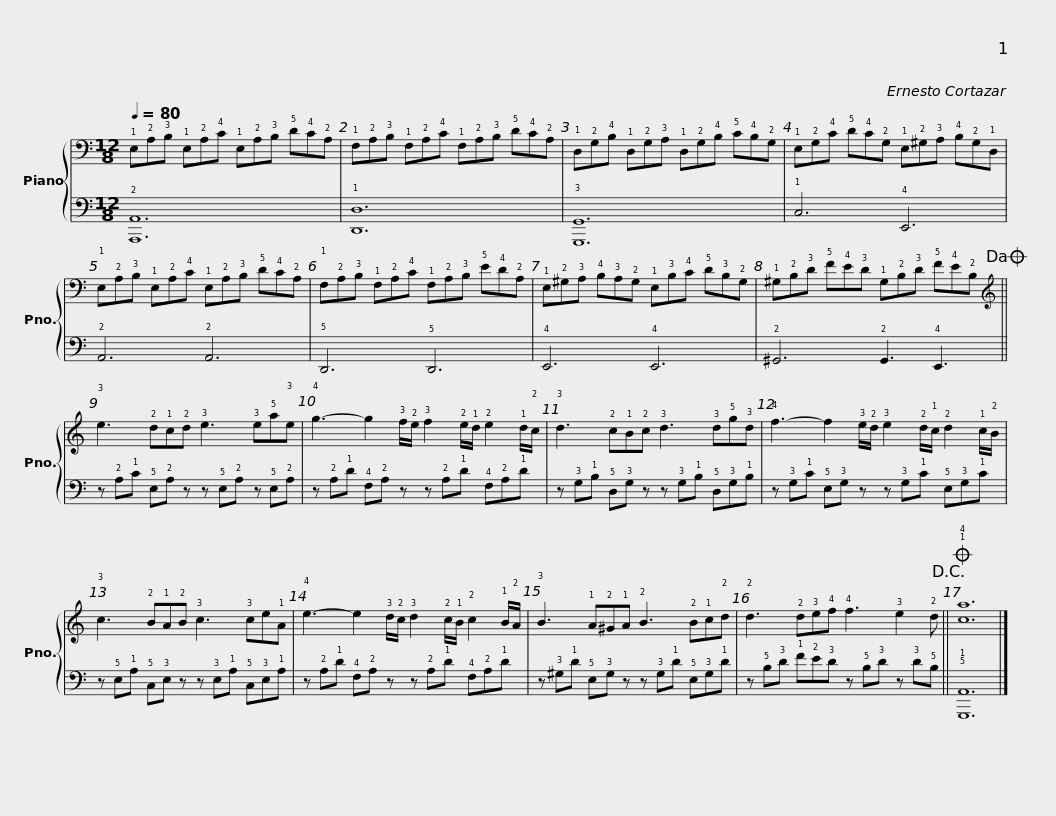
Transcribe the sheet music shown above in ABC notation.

X:1
%%score { 1 | 2 }
L:1/8
Q:1/4=80
M:12/8
I:linebreak $
K:C
V:1 bass
V:2 bass
V:1
 !1!E,!2!A,!3!B, !1!E,!2!A,!4!C !1!E,!2!A,!3!B, !5!D!4!C!2!A, | !1!F,!2!A,!3!B, !1!F,!2!A,!4!C !1!F,!2!A,!3!B, !5!D!4!C!2!A, | !1!D,!2!G,!4!B, !1!D,!2!G,!3!A, !1!D,!2!G,!4!B, !5!C!4!B,!2!G, |$ !1!E,!2!G,!4!C !5!D!4!C!2!G, !1!E,!2!^G,!3!A, !4!B,!2!G,!1!D, | !1!E,!2!A,!3!B, !1!E,!2!A,!4!C !1!E,!2!A,!3!B, !5!D!4!C!2!A, | %5
 !1!F,!2!A,!3!B, !1!F,!2!A,!4!C !1!F,!2!A,!3!B, !5!E!4!D!2!A, |$ !1!E,!2!^G,!3!A, !4!B,!3!A,!2!G, !1!E,!3!B,!4!C !5!D!3!B,!2!G, | !1!^G,!2!B,!3!D !5!F!4!E!3!D !1!G,!2!B,!3!D !5!F!4!E!2!B,!dacoda! ||$[K:treble] !3!e3 !2!d!1!c!2!d !3!e3 !3!e!5!a!3!e | !4!g3- g2 !3!f/!2!e/ !3!f2 !2!e/!1!d/ !2!e2 !1!d/!2!c/ | %10
 !3!d3 !2!c!1!B!2!c !3!d3 !3!d!5!g!3!d |$ !4!f3- f2 !3!e/!2!d/ !3!e2 !2!d/!1!c/ !2!d2 !1!c/!2!B/ | !3!c3 !2!B!1!A!2!B !3!c3 !3!ce!1!A | !4!e3- e2 !3!d/!2!c/ !3!d2 !2!c/!1!B/ !2!c2 !1!B/!2!A/ |$ !3!B3 !1!A!2!^G!1!A !2!B3 !2!B!1!c!2!d | %15
 !2!d3 !2!d!3!e!4!f !4!f3 !3!e2 !2!d!D.C.! ||O !1!!4![ca]12 |] %17
V:2
 !2![A,,,A,,]12 | !1![D,,D,]12 | !3![G,,,G,,]12 |$ !1!C,6 !4!E,,6 | !2!A,,6 !2!A,,6 | %5
 !5!D,,6 !5!D,,6 |$ !4!E,,6 !4!E,,6 | !2!^G,,6 !2!G,,3 !4!E,,3 ||$ z !2!A,!1!C !5!E,!2!A, z z !5!E,!2!A, z !5!E,!2!A, | z !2!A,!1!D !4!F,!2!A, z z !2!A,!1!D !4!F,!2!A,!1!D | %10
 z !3!G,!1!B, !5!D,!3!G, z z !3!G,!1!B, !5!D,!3!G,!1!B, |$ z !3!G,!1!C !5!E,!3!G, z z !3!G,!1!C !5!E,!3!G,!1!C | z !5!E,!1!A, !5!C,!3!E, z z !3!E,!1!A, !5!C,!3!E,!1!A, | z !2!A,!1!D !4!F,!2!A, z z !2!A,!1!D !4!F,!2!A,!1!D |$ z !3!^G,!1!D !5!E,!3!G, z z !3!G,!1!D !5!E,!3!G,!1!D | %15
 z !5!B,!3!D !1!F!2!E!3!D z !5!B,!3!D z !3!D!5!B, || !5!!1![G,,,A,,]12 |] %17
